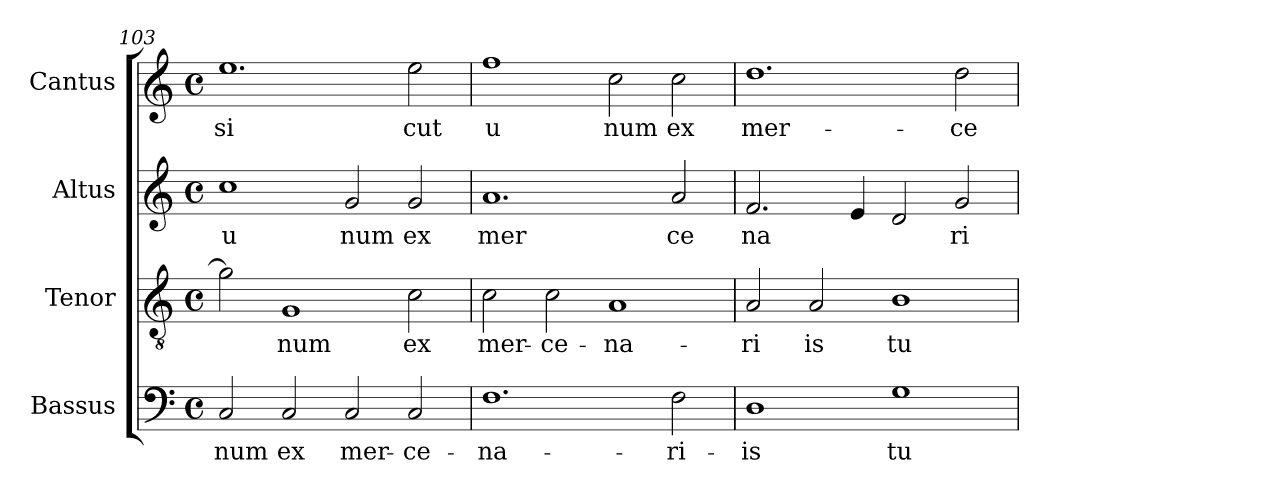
**kern	**text	**kern	**text	**kern	**text	**kern	**text
*part4	*part4	*part3	*part3	*part2	*part2	*part1	*part1
*staff4	*staff4	*staff3	*staff3	*staff2	*staff2	*staff1	*staff1
*I"Bassus	*	*I"Tenor	*	*I"Altus	*	*I"Cantus	*
*clefF4	*	*clefGv2	*	*clefG2	*	*clefG2	*
*	*	*	*	*k[]	*	*	*
*	*	*	*	*C:	*	*	*
*M4/4	*	*M4/4	*	*M4/4	*	*M4/4	*
*met(c)	*	*met(c)	*	*met(c)	*	*met(c)	*
=103	=103	=103	=103	=103	=103	=103	=103
!	!LO:LY:b:cj	!	!	!	!LO:LY:b:cj	!	!LO:LY:b:cj
2C/	-num	2g\]	.	1cc	u	1.ee	si
!	!LO:LY:b:cj	!	!LO:LY:b:cj	!	!	!	!
2C/	ex	1G	-num	.	.	.	.
!	!LO:LY:b:cj	!	!	!	!LO:LY:b:cj	!	!
2C/	mer-	.	.	2g/	num	.	.
!	!LO:LY:b:cj	!	!LO:LY:b:cj	!	!LO:LY:b:cj	!	!LO:LY:b:cj
2C/	-ce-	2c\	ex	2g/	ex	2ee\	cut
=104	=104	=104	=104	=104	=104	=104	=104
!	!LO:LY:b:cj	!	!LO:LY:b:cj	!	!LO:LY:b:cj	!	!LO:LY:b:cj
1.F	-na-	2c\	mer-	1.a	mer	1ff	u
!	!	!	!LO:LY:b:cj	!	!	!	!
.	.	2c\	-ce-	.	.	.	.
!	!	!	!LO:LY:b:cj	!	!	!	!LO:LY:b:cj
.	.	1A	-na-	.	.	2cc\	num
!	!LO:LY:b:cj	!	!	!	!LO:LY:b:cj	!	!LO:LY:b:cj
2F\	-ri-	.	.	2a/	ce	2cc\	ex
!!LO:LB:g=z
=105	=105	=105	=105	=105	=105	=105	=105
!	!LO:LY:b:cj	!	!LO:LY:b:cj	!	!LO:LY:b:cj	!	!LO:LY:b:cj
1D	-is	2A/	-ri	2.f/	na	1.dd	mer-
!	!	!	!LO:LY:b:cj	!	!	!	!
.	.	2A/	is	.	.	.	.
.	.	.	.	4e/	.	.	.
!	!LO:LY:b:cj	!	!LO:LY:b:cj	!	!	!	!
1G	tu	1B	tu	2d/	.	.	.
!	!	!	!	!	!LO:LY:b:cj	!	!LO:LY:b:cj
.	.	.	.	2g/	ri	2dd\	-ce-
=	=	=	=	=	=	=	=
*-	*-	*-	*-	*-	*-	*-	*-
